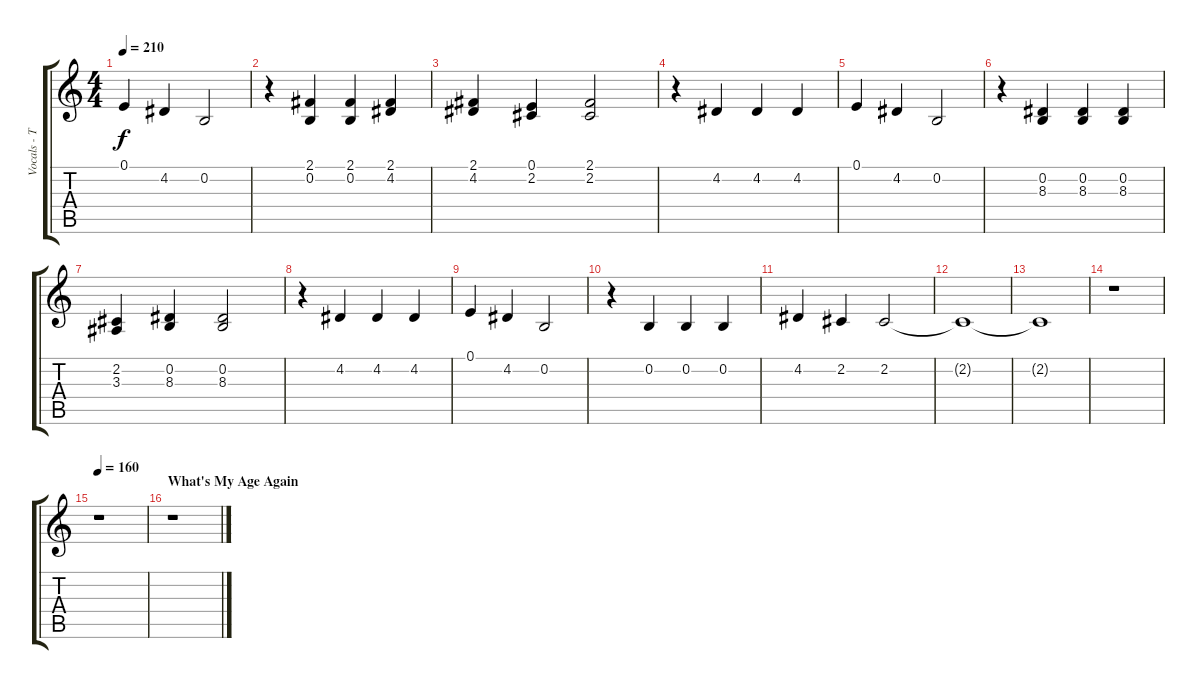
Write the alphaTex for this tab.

\track ("Vocals - Tom" "Vocals - T") {instrument sopranosax}
\staff {score tabs}
\tuning (E4 B3 G3 D3 A2 E2) {hide}
\ts (4 4)
\tempo 210
\clef g2
\ks c
0.1.4{dy f} 4.2.4 0.2.2 |
r.4 (2.1 0.2).4 (2.1 0.2).4 (2.1 4.2).4 |
(2.1 4.2).4 (0.1 2.2).4 (2.1 2.2).2 |
r.4 4.2.4 4.2.4 4.2.4 |
0.1.4 4.2.4 0.2.2 |
r.4 (0.2 8.3).4 (0.2 8.3).4 (0.2 8.3).4 |
(2.2 3.3).4 (0.2 8.3).4 (0.2 8.3).2 |
r.4 4.2.4 4.2.4 4.2.4 |
0.1.4 4.2.4 0.2.2 |
r.4 0.2.4 0.2.4 0.2.4 |
4.2.4 2.2.4 2.2.2 |
2.2{t}.1 |
2.2{t}.1 |
r.1 |
\tempo 160
r.1 |
\section ("" "What's My Age Again")
r.1
